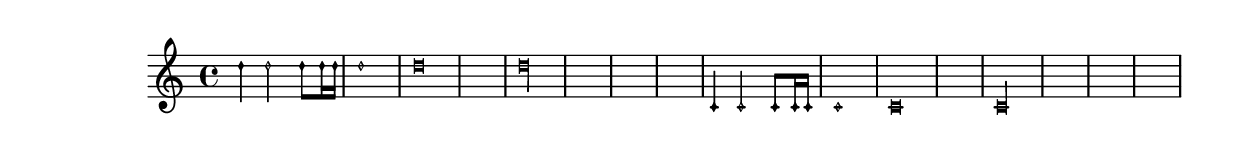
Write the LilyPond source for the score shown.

\version "2.1.26"
\header {
    
texidoc = "There is limited support for mensural notation: note head
shapes are available. Mensural stems are centered on the note heads,
both for up and down stems."

}


\score {\notes { \context Voice { 
    \override NoteHead  #'style = #'mensural
\transpose c d'' {  c4 c2 c8  c16 c16  c1 c\breve c\longa }
\transpose c c' { c4 c2 c8  c16 c16  c1 c\breve c\longa }
}}}

